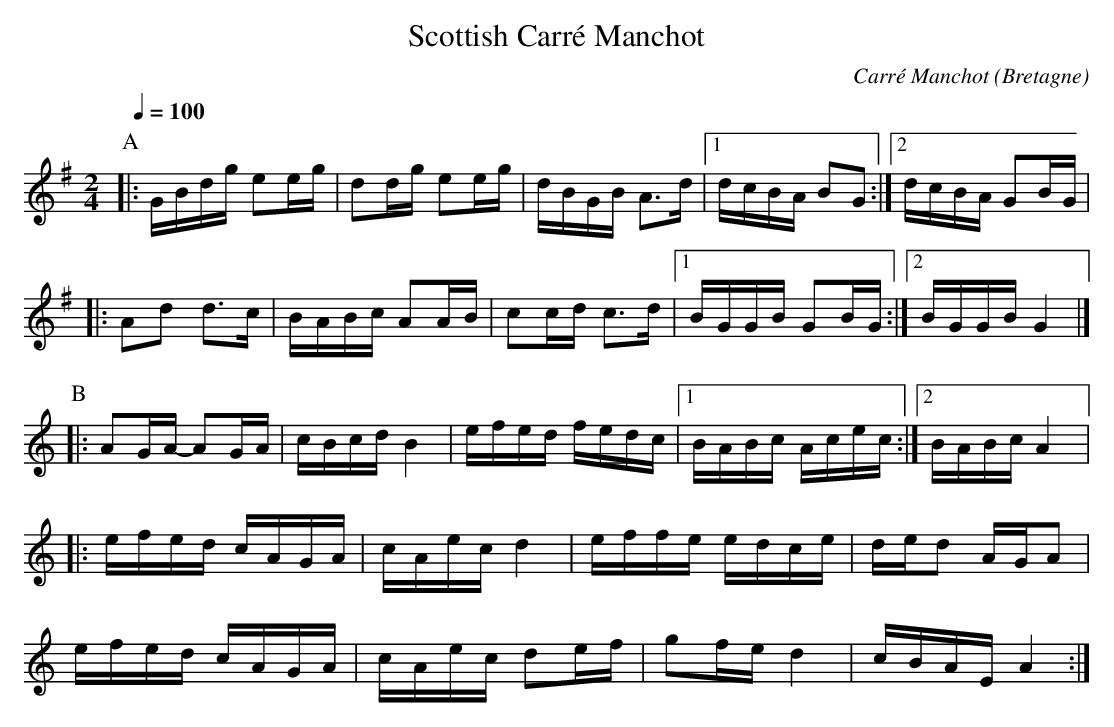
X:1
T:Scottish Carré Manchot
C:Carré Manchot
O:Bretagne
M:2/4
L:1/16
Q:1/4=100
K:G
P:A
K:G
|:GBdg e2eg | d2dg e2eg | dBGB A3d |1 dcBA B2G2 :|2 dcBA G2BG |
|: A2d2 d3c | BABc A2AB | c2cd c3d|1 BGGB G2BG :|2 BGGB G4 |]
%%vskip 1
P:B
K:Cmaj
|: A2GA- A2GA | cBcd B4 | efed fedc |1 BABc Acec :|2 BABc A4 |:
efed cAGA | cAec d4 | effe edce | ded2 AGA2 |
efed cAGA | cAec d2ef | g2fe d4 | cBAE A4 :|
